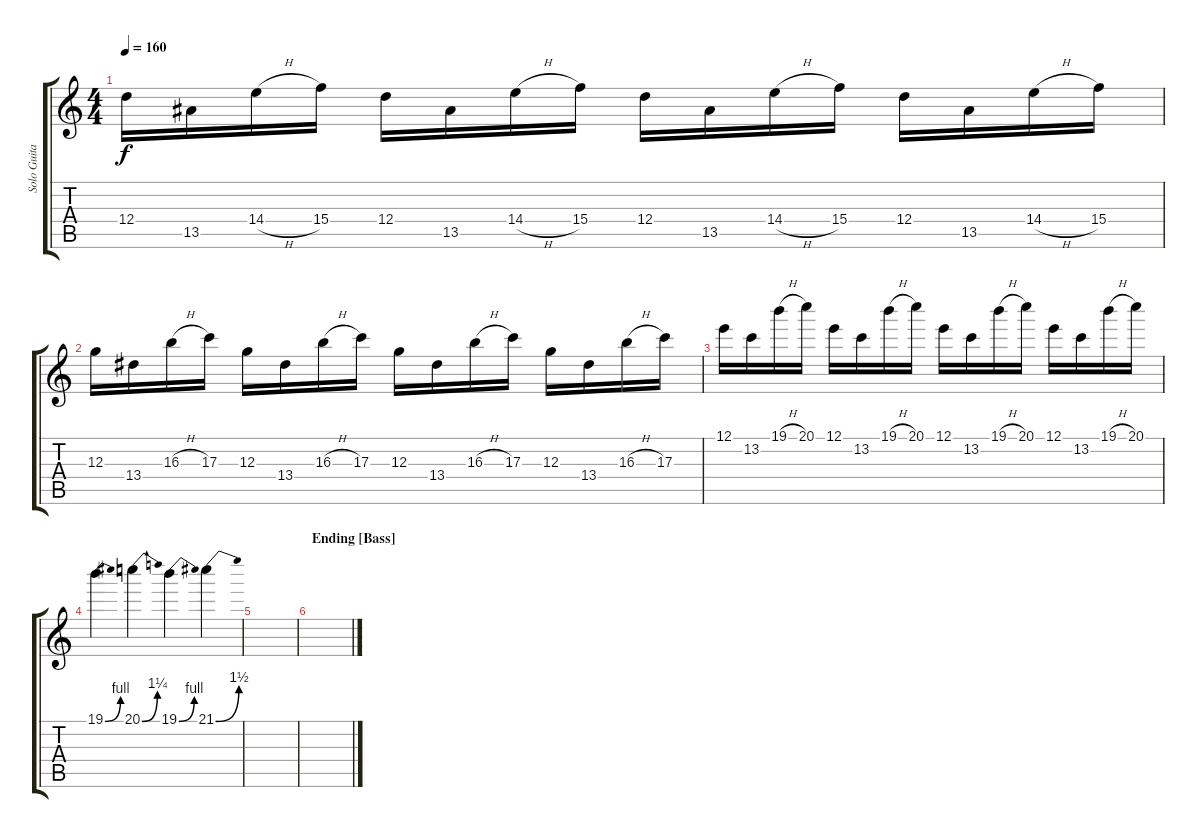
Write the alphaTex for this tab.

\track ("Solo Guitar " "Solo Guita") {instrument distortionguitar}
\staff {score tabs}
\tuning (E4 B3 G3 D3 A2 E2) {hide}
\ts (4 4)
\tempo 160
\clef g2
\ks c
12.4.16{dy f} 13.5.16 14.4{h}.16 15.4.16 12.4.16 13.5.16 14.4{h}.16 15.4.16 12.4.16 13.5.16 14.4{h}.16 15.4.16 12.4.16 13.5.16 14.4{h}.16 15.4.16 |
12.3.16 13.4.16 16.3{h}.16 17.3.16 12.3.16 13.4.16 16.3{h}.16 17.3.16 12.3.16 13.4.16 16.3{h}.16 17.3.16 12.3.16 13.4.16 16.3{h}.16 17.3.16 |
12.1.16 13.2.16 19.1{h}.16 20.1.16 12.1.16 13.2.16 19.1{h}.16 20.1.16 12.1.16 13.2.16 19.1{h}.16 20.1.16 12.1.16 13.2.16 19.1{h}.16 20.1.16 |
19.1{be (bend 0 0 60 4)}.4 20.1{be (bend 0 0 60 5)}.4 19.1{be (bend 0 0 60 4)}.4 21.1{be (bend 0 0 60 6)}.4 |
|
\section ("" "Ending [Bass]")
